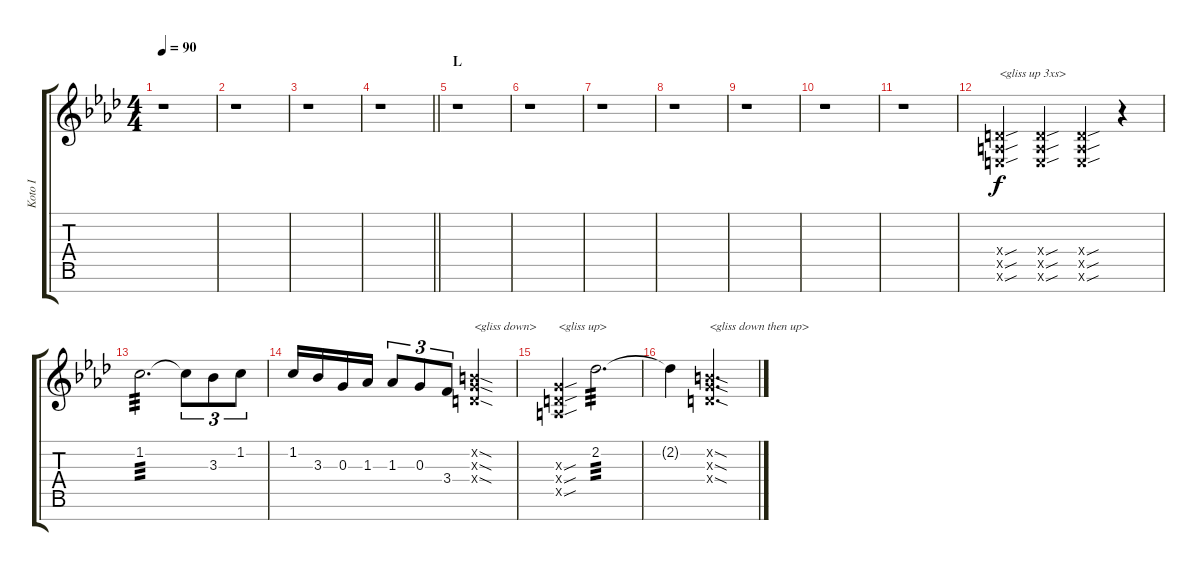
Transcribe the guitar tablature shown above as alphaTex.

\track ("Koto I" "Koto I") {instrument koto}
\staff {score tabs}
\tuning (E5 B4 G4 D4 A3 E3 B2) {hide}
\ts (4 4)
\tempo 90
\clef g2
\ks ab
r.1{dy f} |
r.1 |
r.1 |
\barLineRight lightlight
r.1 |
\section ("" "L")
r.1 |
r.1 |
r.1 |
r.1 |
r.1 |
r.1 |
r.1 |
(0.4{sou x} 0.5{sou x} 0.6{sou x}).4{txt "<gliss up 3xs>"} (0.4{sou x} 0.5{sou x} 0.6{sou x}).4 (0.4{sou x} 0.5{sou x} 0.6{sou x}).4 r.4 |
1.2.2{d tp 3} 1.2{t}.8{tu (3 2)} 3.3.8{tu (3 2)} 1.2.8{tu (3 2)} |
1.2.16 3.3.16 0.3.16 1.3.16 1.3.8{tu (3 2)} 0.3.8{tu (3 2)} 3.4.8{tu (3 2)} (0.2{sod x} 0.3{sod x} 0.4{sod x}).2{txt "<gliss down>"} |
(0.3{sou x} 0.4{sou x} 0.5{sou x}).4{txt "<gliss up>"} 2.2.2{d tp 3} |
2.2{t}.4 (0.2{sod x} 0.3{sod x} 0.4{sod x}).2{d txt "<gliss down then up>"}
